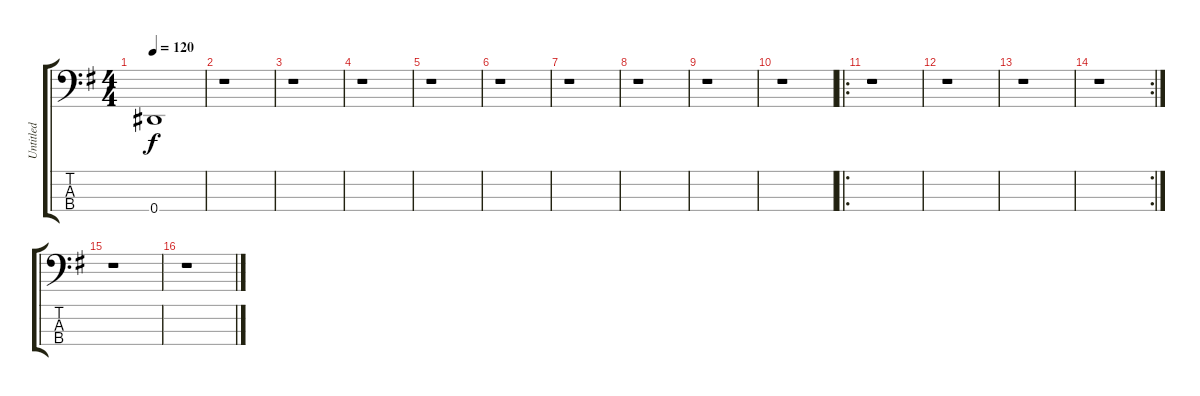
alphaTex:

\track ("Untitled" "Untitled") {instrument electricbassfinger}
\staff {score tabs}
\tuning (Gb2 Db2 Ab1 Eb1) {hide}
\ts (4 4)
\tempo 120
\clef f4
\ks g
0.4{t}.1{dy f} |
r.1 |
r.1 |
r.1 |
r.1 |
r.1 |
r.1 |
r.1 |
r.1 |
r.1 |
\ro
r.1 |
r.1 |
r.1 |
\rc 2
r.1 |
r.1 |
r.1
